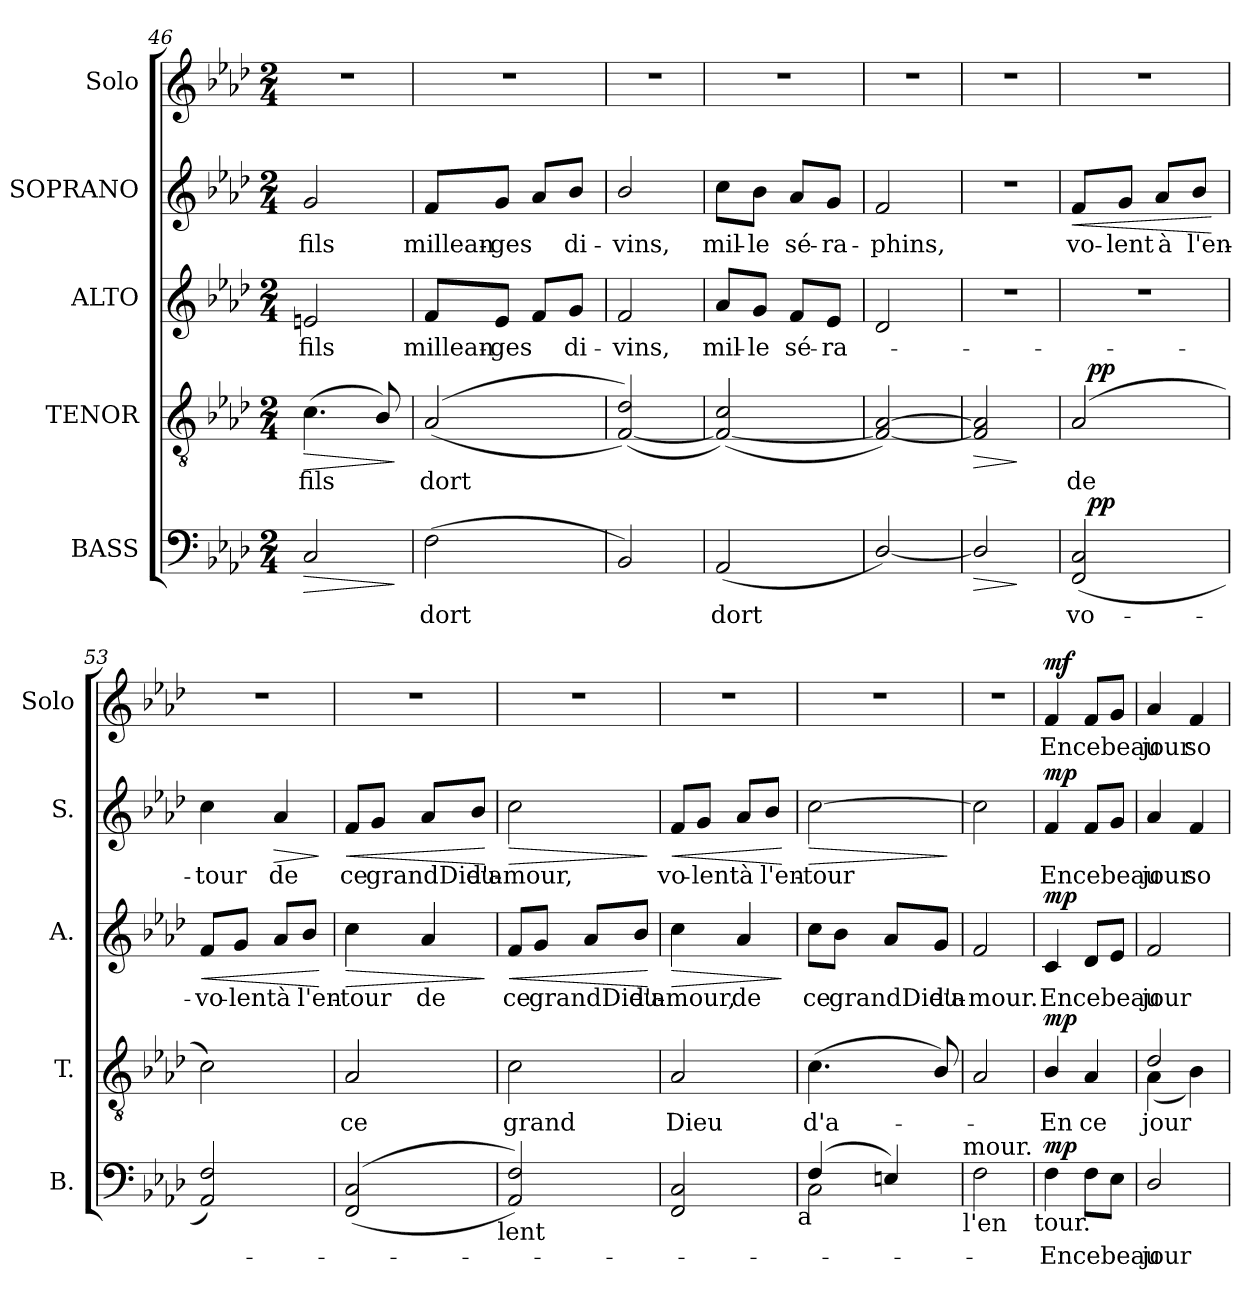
**kern	**text	**dynam	**kern	**text	**dynam	**kern	**text	**dynam	**kern	**text	**dynam	**kern	**text	**dynam
*part5	*part5	*part5	*part4	*part4	*part4	*part3	*part3	*part3	*part2	*part2	*part2	*part1	*part1	*part1
*staff5	*staff5	*staff5	*staff4	*staff4	*staff4	*staff3	*staff3	*staff3	*staff2	*staff2	*staff2	*staff1	*staff1	*staff1
*I"BASS	*	*	*I"TENOR	*	*	*I"ALTO	*	*	*I"SOPRANO	*	*	*I"Solo	*	*
*I'B.	*	*	*I'T.	*	*	*I'A.	*	*	*I'S.	*	*	*I'Solo	*	*
*clefF4	*	*	*clefGv2	*	*	*clefG2	*	*	*clefG2	*	*	*clefG2	*	*
*k[b-e-a-d-]	*	*	*k[b-e-a-d-]	*	*	*k[b-e-a-d-]	*	*	*k[b-e-a-d-]	*	*	*k[b-e-a-d-]	*	*
*A-:	*	*	*A-:	*	*	*A-:	*	*	*A-:	*	*	*A-:	*	*
*M2/4	*	*	*M2/4	*	*	*M2/4	*	*	*M2/4	*	*	*M2/4	*	*
=46	=46	=46	=46	=46	=46	=46	=46	=46	=46	=46	=46	=46	=46	=46
!	!	!LO:HP:b	!	!LO:LY:b	!LO:HP:b	!	!LO:LY:b	!	!	!LO:LY:b	!	!	!	!
2C/	.	>	(>4.c\	fils	>	2en/	fils	.	2g/	fils	.	2r	.	.
.	.	.	8B-/)	.	.	.	.	.	.	.	.	.	.	.
.	.	]	.	.	]	.	.	.	.	.	.	.	.	.
=47	=47	=47	=47	=47	=47	=47	=47	=47	=47	=47	=47	=47	=47	=47
!	!LO:LY:b	!	!	!LO:LY:b	!	!	!LO:LY:b	!	!	!LO:LY:b	!	!	!	!
(>2F\	dort	.	((<2A-/	dort	.	8f/L	millean-	.	8f/L	millean-	.	2r	.	.
!	!	!	!	!	!	!	!LO:LY:b	!	!	!LO:LY:b	!	!	!	!
.	.	.	.	.	.	8e-/J	-ges	.	8g/J	-ges	.	.	.	.
.	.	.	.	.	.	8f/L	.	.	8a-/L	.	.	.	.	.
!	!	!	!	!	!	!	!LO:LY:b	!	!	!LO:LY:b	!	!	!	!
.	.	.	.	.	.	8g/J	di-	.	8b-/J	di-	.	.	.	.
=48	=48	=48	=48	=48	=48	=48	=48	=48	=48	=48	=48	=48	=48	=48
!	!	!	!	!	!	!	!LO:LY:b	!	!	!LO:LY:b	!	!	!	!
2BB-/)	.	.	([<2F/ 2d-/))	.	.	2f/	-vins,	.	2b-/	-vins,	.	2r	.	.
=49	=49	=49	=49	=49	=49	=49	=49	=49	=49	=49	=49	=49	=49	=49
!	!LO:LY:b	!	!	!	!	!	!LO:LY:b	!	!	!LO:LY:b	!	!	!	!
(<2AA-/	dort	.	(2F/_ 2c/)	.	.	8a-/L	mil-	.	8cc\L	mil-	.	2r	.	.
!	!	!	!	!	!	!	!LO:LY:b	!	!	!LO:LY:b	!	!	!	!
.	.	.	.	.	.	8g/J	-le	.	8b-\J	-le	.	.	.	.
!	!	!	!	!	!	!	!LO:LY:b	!	!	!LO:LY:b	!	!	!	!
.	.	.	.	.	.	8f/L	sé-	.	8a-/L	sé-	.	.	.	.
!	!	!	!	!	!	!	!LO:LY:b	!	!	!LO:LY:b	!	!	!	!
.	.	.	.	.	.	8e-/J	-ra-	.	8g/J	-ra-	.	.	.	.
=50	=50	=50	=50	=50	=50	=50	=50	=50	=50	=50	=50	=50	=50	=50
!	!	!	!	!	!	!	!	!	!	!LO:LY:b:rj	!	!	!	!
[<2D-/)	.	.	2F/_ [>2A-/)	.	.	2d-/	.	.	2f/	-phins,	.	2r	.	.
=51	=51	=51	=51	=51	=51	=51	=51	=51	=51	=51	=51	=51	=51	=51
!	!	!LO:HP:b	!	!	!LO:HP:b	!LO:N:vis=1	!	!	!LO:N:vis=1	!	!	!	!	!
2D-/]	.	>	2F/] 2A-/]	.	>	2r	.	.	2r	.	.	2r	.	.
.	.	]	.	.	]	.	.	.	.	.	.	.	.	.
=52	=52	=52	=52	=52	=52	=52	=52	=52	=52	=52	=52	=52	=52	=52
!	!LO:LY:b	!	!	!LO:LY:b	!	!LO:N:vis=1	!	!	!	!LO:LY:b	!LO:HP:b	!	!	!
*^	*	*	*^	*	*	*	*	*	*	*	*	*	*	*
(<2FF/ 2C/	32ryy	vo-	.	(<2A-/	32ryy	de	.	2r	.	.	8f/L	vo-	<	2r	.	.
!	!	!	!LO:DY:a	!	!	!	!LO:DY:a	!	!	!	!	!	!	!	!	!
.	4...ryy	.	pp	.	4...ryy	.	pp	.	.	.	.	.	.	.	.	.
!	!	!	!	!	!	!	!	!	!	!	!	!LO:LY:b	!	!	!	!
.	.	.	.	.	.	.	.	.	.	.	8g/J	-lent	.	.	.	.
!	!	!	!	!	!	!	!	!	!	!	!	!LO:LY:b	!	!	!	!
.	.	.	.	.	.	.	.	.	.	.	8a-/L	à	.	.	.	.
!	!	!	!	!	!	!	!	!	!	!	!	!LO:LY:b	!	!	!	!
.	.	.	.	.	.	.	.	.	.	.	8b-/J	l'en-	.	.	.	.
.	.	.	.	.	.	.	.	.	.	.	.	.	[	.	.	.
!!LO:LB:g=z
=53	=53	=53	=53	=53	=53	=53	=53	=53	=53	=53	=53	=53	=53	=53	=53	=53
!	!	!	!	!	!	!	!	!	!LO:LY:b	!LO:HP:b	!	!LO:LY:b	!	!	!	!
*v	*v	*	*	*	*	*	*	*	*	*	*	*	*	*	*	*
*	*	*	*v	*v	*	*	*	*	*	*	*	*	*	*	*
2AA-/ 2F/)	.	.	2c\)	.	.	8f/L	vo-	<	4cc\	-tour	.	2r	.	.
!	!	!	!	!	!	!	!LO:LY:b:rj	!	!	!	!	!	!	!
.	.	.	.	.	.	8g/J	-lent	.	.	.	.	.	.	.
!	!	!	!	!	!	!	!LO:LY:b	!	!	!LO:LY:b	!LO:HP:b	!	!	!
.	.	.	.	.	.	8a-/L	à	.	4a-/	de	>	.	.	.
!	!	!	!	!	!	!	!LO:LY:b	!	!	!	!	!	!	!
.	.	.	.	.	.	8b-/J	l'en-	.	.	.	.	.	.	.
.	.	.	.	.	.	.	.	[	.	.	]	.	.	.
=54	=54	=54	=54	=54	=54	=54	=54	=54	=54	=54	=54	=54	=54	=54
!	!	!	!	!LO:LY:b	!	!	!LO:LY:b	!LO:HP:b	!	!LO:LY:b	!LO:HP:b	!	!	!
((<2FF/ 2C/	.	.	2A-/	ce	.	4cc\	-tour	>	8f/L	ce	<	2r	.	.
!	!	!	!	!	!	!	!	!	!	!LO:LY:b	!	!	!	!
.	.	.	.	.	.	.	.	.	8g/J	grandDieu	.	.	.	.
!	!	!	!	!	!	!	!LO:LY:b	!	!	!	!	!	!	!
.	.	.	.	.	.	4a-/	de	.	8a-/L	.	.	.	.	.
!	!	!	!	!	!	!	!	!	!	!LO:LY:b	!	!	!	!
.	.	.	.	.	.	.	.	.	8b-/J	d'a-	.	.	.	.
.	.	.	.	.	.	.	.	]	.	.	[	.	.	.
!LO:TX:b:t=lent	!	!	!	!	!	!	!	!	!	!	!	!	!	!
=55	=55	=55	=55	=55	=55	=55	=55	=55	=55	=55	=55	=55	=55	=55
!	!	!	!	!LO:LY:b	!	!	!LO:LY:b	!LO:HP:b	!	!LO:LY:b	!LO:HP:b	!	!	!
2AA-/ 2F/))	.	.	2c\	grand	.	8f/L	ce	<	2cc\	-mour,	>	2r	.	.
!	!	!	!	!	!	!	!LO:LY:b	!	!	!	!	!	!	!
.	.	.	.	.	.	8g/J	grandDieu	.	.	.	.	.	.	.
.	.	.	.	.	.	8a-/L	.	.	.	.	.	.	.	.
!	!	!	!	!	!	!	!LO:LY:b	!	!	!	!	!	!	!
.	.	.	.	.	.	8b-/J	d'a-	.	.	.	.	.	.	.
.	.	.	.	.	.	.	.	[	.	.	]	.	.	.
=56	=56	=56	=56	=56	=56	=56	=56	=56	=56	=56	=56	=56	=56	=56
!	!	!	!	!LO:LY:b	!	!	!LO:LY:b	!LO:HP:b	!	!LO:LY:b	!LO:HP:b	!	!	!
2FF/ 2C/	.	.	2A-/	Dieu	.	4cc\	-mour,	>	8f/L	vo-	<	2r	.	.
!	!	!	!	!	!	!	!	!	!	!LO:LY:b:rj	!	!	!	!
.	.	.	.	.	.	.	.	.	8g/J	-lent	.	.	.	.
!	!	!	!	!	!	!	!LO:LY:b	!	!	!LO:LY:b	!	!	!	!
.	.	.	.	.	.	4a-/	de	.	8a-/L	à	.	.	.	.
!	!	!	!	!	!	!	!	!	!	!LO:LY:b	!	!	!	!
.	.	.	.	.	.	.	.	.	8b-/J	l'en-	.	.	.	.
.	.	.	.	.	.	.	.	]	.	.	[	.	.	.
!LO:TX:b:t=a	!	!	!	!	!	!	!	!	!	!	!	!	!	!
=57	=57	=57	=57	=57	=57	=57	=57	=57	=57	=57	=57	=57	=57	=57
*^	*	*	*	*	*	*	*	*	*	*	*	*	*	*
!	!	!	!	!	!LO:LY:b	!	!	!LO:LY:b	!	!	!LO:LY:b	!LO:HP:b	!	!	!
(4F/	2C\	.	.	(>4.c\	d'a-	.	8cc\L	ce	.	[>2cc\	-tour	>	2r	.	.
!	!	!	!	!	!	!	!	!LO:LY:b	!	!	!	!	!	!	!
.	.	.	.	.	.	.	8b-\J	grandDieu	.	.	.	.	.	.	.
4En/)	.	.	.	.	.	.	8a-/L	.	.	.	.	.	.	.	.
!	!	!	!	!	!	!	!	!LO:LY:b	!	!	!	!	!	!	!
.	.	.	.	8B-/)	.	.	8g/J	d'a-	.	.	.	.	.	.	.
*v	*v	*	*	*	*	*	*	*	*	*	*	*	*	*	*
.	.	.	.	.	.	.	.	.	.	.	]	.	.	.
!LO:TX:b:t=l'en	!	!	!	!	!	!	!	!	!	!	!	!	!	!
!LO:TX:a:t=mour.	!	!	!	!	!	!	!	!	!	!	!	!	!	!
=58	=58	=58	=58	=58	=58	=58	=58	=58	=58	=58	=58	=58	=58	=58
!	!	!	!	!	!	!	!LO:LY:b	!	!	!	!	!	!	!
2F\	.	.	2A-/	.	.	2f/	-mour.	.	2cc\]	.	.	2r	.	.
!LO:TX:b:t=tour.	!	!	!	!	!	!	!	!	!	!	!	!	!	!
!!LO:PB:g=z
=59	=59	=59	=59	=59	=59	=59	=59	=59	=59	=59	=59	=59	=59	=59
!	!LO:LY:b	!LO:DY:a	!	!LO:LY:b	!LO:DY:a	!	!LO:LY:b	!LO:DY:a	!	!LO:LY:b	!LO:DY:a	!	!LO:LY:b	!LO:DY:a
4F\	-En	mp	4B-/	-En	mp	4c/	En	mp	4f/	En	mp	4f/	En	mf
!	!LO:LY:b	!	!	!LO:LY:b	!	!	!LO:LY:b	!	!	!LO:LY:b	!	!	!LO:LY:b	!
8F\L	cebeau	.	4A-/	ce	.	8d-/L	cebeau	.	8f/L	cebeau	.	8f/L	cebeau	.
8E-\J	.	.	.	.	.	8e-/J	.	.	8g/J	.	.	8g/J	.	.
=60	=60	=60	=60	=60	=60	=60	=60	=60	=60	=60	=60	=60	=60	=60
!	!LO:LY:b	!	!	!LO:LY:b	!	!	!LO:LY:b	!	!	!LO:LY:b	!	!	!LO:LY:b	!
*	*	*	*^	*	*	*	*	*	*	*	*	*	*	*
2D-/	jour	.	2d-/	(<4A-\	jour	.	2f/	jour	.	4a-/	jour	.	4a-/	jour	.
!	!	!	!	!	!	!	!	!	!	!	!LO:LY:b	!	!	!LO:LY:b	!
.	.	.	.	4B-\)	.	.	.	.	.	4f/	so-	.	4f/	so-	.
*	*	*	*v	*v	*	*	*	*	*	*	*	*	*	*	*
=	=	=	=	=	=	=	=	=	=	=	=	=	=	=
*-	*-	*-	*-	*-	*-	*-	*-	*-	*-	*-	*-	*-	*-	*-
